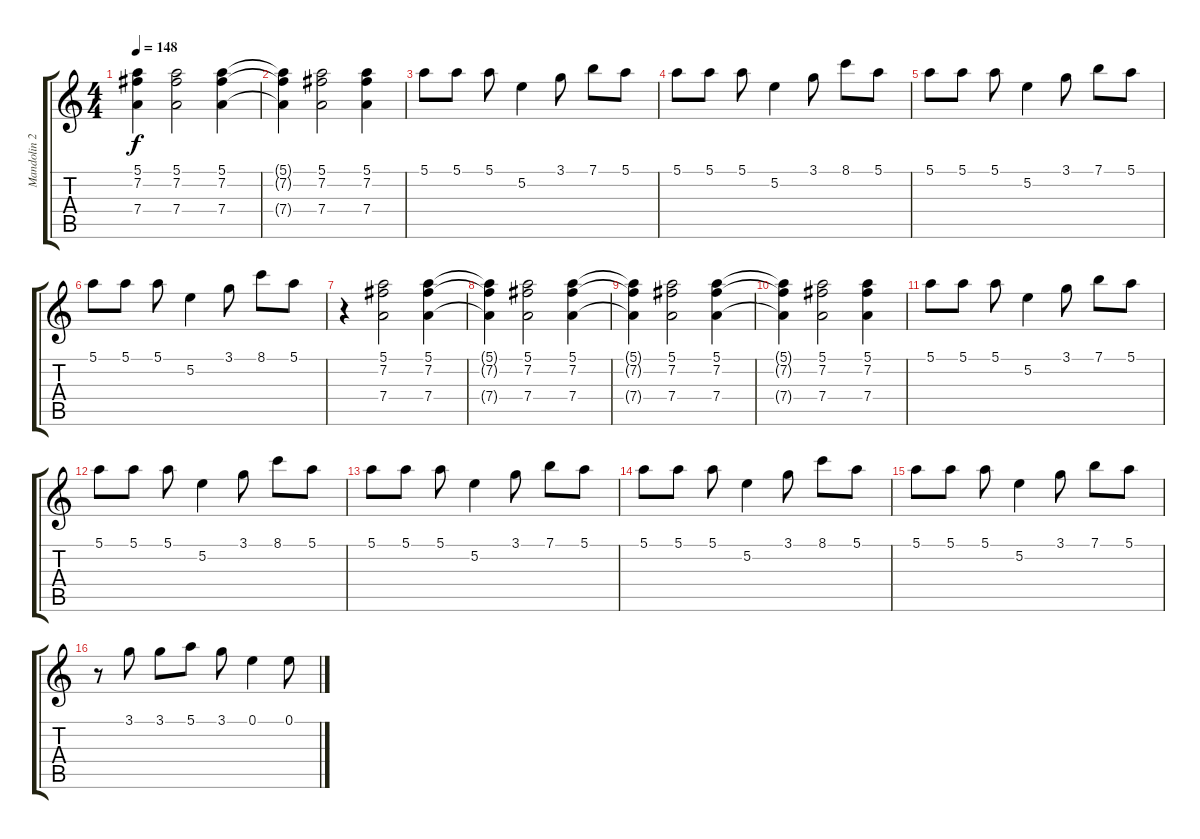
\track ("Mandolin 2" "Mandolin 2") {instrument acousticguitarnylon}
\staff {score tabs}
\tuning (E4 B3 G3 D3 A2 E2) {hide}
\ts (4 4)
\tempo 148
\clef g2
\ks c
(5.1{t} 7.2{t} 7.4{t}).4{dy f} (5.1 7.2 7.4).2 (5.1 7.2 7.4).4 |
(5.1{t} 7.2{t} 7.4{t}).4 (5.1 7.2 7.4).2 (5.1 7.2 7.4).4 |
5.1.8 5.1.8 5.1.8 5.2.4 3.1.8 7.1.8 5.1.8 |
5.1.8 5.1.8 5.1.8 5.2.4 3.1.8 8.1.8 5.1.8 |
5.1.8 5.1.8 5.1.8 5.2.4 3.1.8 7.1.8 5.1.8 |
5.1.8 5.1.8 5.1.8 5.2.4 3.1.8 8.1.8 5.1.8 |
r.4 (5.1 7.2 7.4).2 (5.1 7.2 7.4).4 |
(5.1{t} 7.2{t} 7.4{t}).4 (5.1 7.2 7.4).2 (5.1 7.2 7.4).4 |
(5.1{t} 7.2{t} 7.4{t}).4 (5.1 7.2 7.4).2 (5.1 7.2 7.4).4 |
(5.1{t} 7.2{t} 7.4{t}).4 (5.1 7.2 7.4).2 (5.1 7.2 7.4).4 |
5.1.8 5.1.8 5.1.8 5.2.4 3.1.8 7.1.8 5.1.8 |
5.1.8 5.1.8 5.1.8 5.2.4 3.1.8 8.1.8 5.1.8 |
5.1.8 5.1.8 5.1.8 5.2.4 3.1.8 7.1.8 5.1.8 |
5.1.8 5.1.8 5.1.8 5.2.4 3.1.8 8.1.8 5.1.8 |
5.1.8 5.1.8 5.1.8 5.2.4 3.1.8 7.1.8 5.1.8 |
r.8 3.1.8 3.1.8 5.1.8 3.1.8 0.1.4 0.1.8
